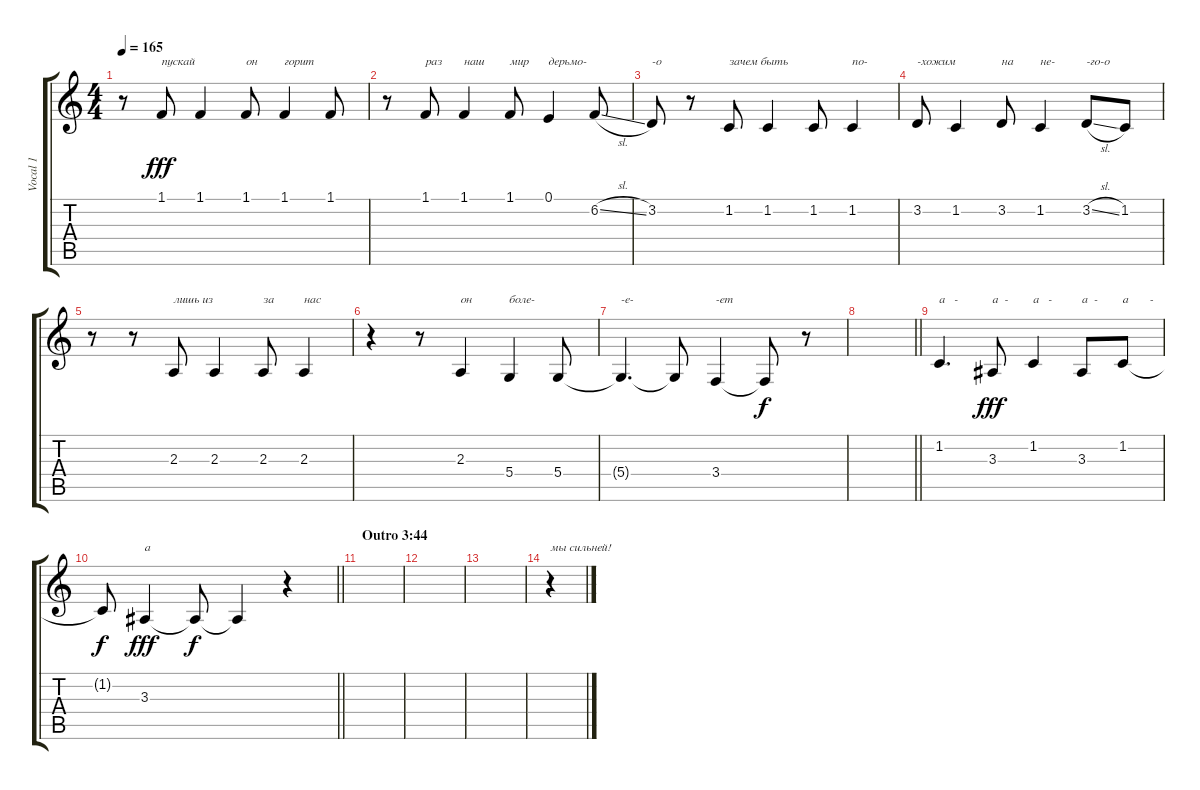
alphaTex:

\track ("Vocal 1" "Vocal 1") {instrument tenorsax}
\staff {score tabs}
\tuning (E4 B3 G3 D3 A2 E2) {hide}
\ts (4 4)
\tempo 165
\clef g2
\ks c
r.8{dy fff} 1.1.8{txt "пускай"} 1.1.4 1.1.8{txt "он"} 1.1.4{txt "горит"} 1.1.8 |
r.8 1.1.8{txt "раз"} 1.1.4{txt "наш"} 1.1.8{txt "мир"} 0.1.4{txt "дерьмо-"} 6.2{sl}.8 |
3.2.8{txt "-о"} r.8 1.2.8{txt "зачем быть"} 1.2.4 1.2.8 1.2.4{txt "по-"} |
3.2.8{txt "-хожим"} 1.2.4 3.2.8{txt "на"} 1.2.4{txt "не-"} 3.2{sl}.8{txt "-го-о"} 1.2.8 |
r.8 r.8 2.3.8{txt "лишь из"} 2.3.4 2.3.8{txt "за"} 2.3.4{txt "нас"} |
r.4 r.8 2.3.4{txt "он"} 5.4.4{txt "боле-"} 5.4.8 |
5.4{t}.4{d txt "-е-"} 5.4{t}.8 3.4.4{txt "-ет"} 3.4{t}.8{dy f} r.8 |
\barLineRight lightlight
|
1.2.4{d txt "а   -"} 3.3.8{txt "а  -" dy fff} 1.2.4{txt "а   -"} 3.3.8{txt "а  -"} 1.2.8{txt "а       -"} |
\barLineRight lightlight
1.2{t}.8{dy f} 3.3.4{txt "а" dy fff} 3.3{t}.8{dy f} 3.3{t}.4 r.4 |
\section ("" "Outro 3:44")
|
|
|
r.4{txt "мы сильней!"}
